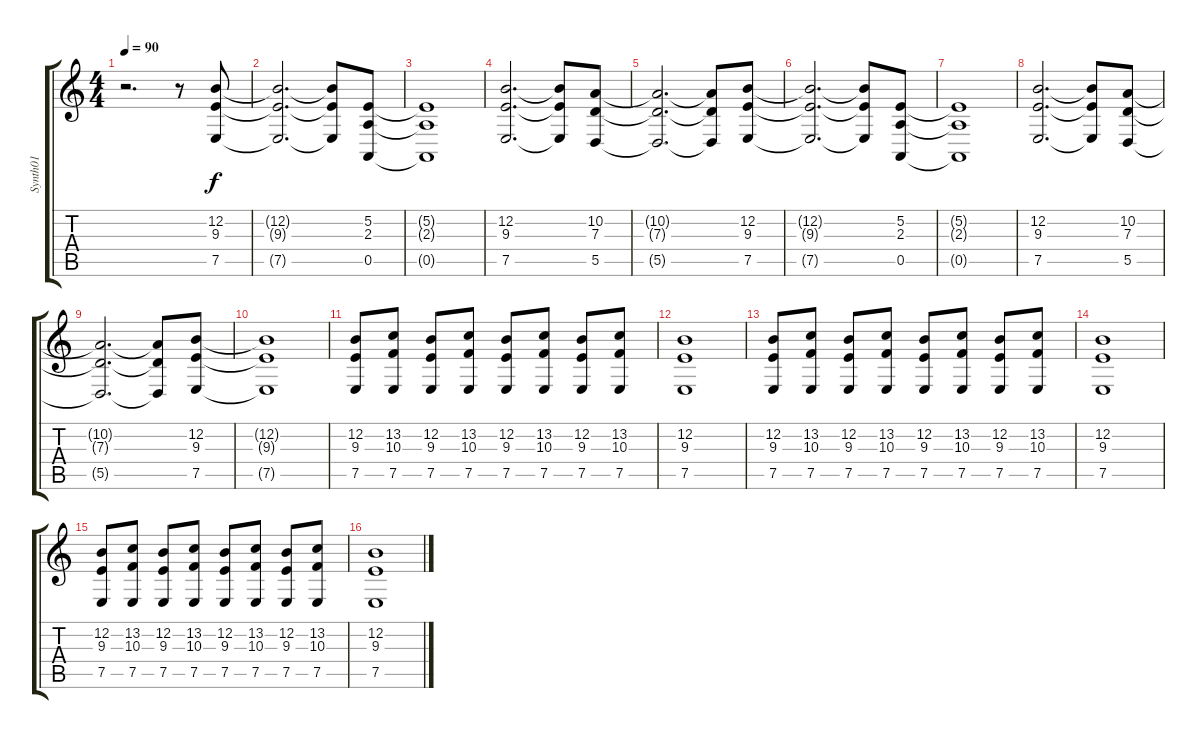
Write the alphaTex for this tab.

\track ("Synth01" "Synth01") {instrument pad7halo}
\staff {score tabs}
\tuning (E4 B3 G3 D3 A2 E2) {hide}
\ts (4 4)
\tempo 90
\clef g2
\ks c
r.2{d dy f} r.8 (12.2 9.3 7.5).8 |
(12.2{t} 9.3{t} 7.5{t}).2{d} (12.2{t} 9.3{t} 7.5{t}).8 (5.2 2.3 0.5).8 |
(5.2{t} 2.3{t} 0.5{t}).1 |
(12.2 9.3 7.5).2{d} (12.2{t} 9.3{t} 7.5{t}).8 (10.2 7.3 5.5).8 |
(10.2{t} 7.3{t} 5.5{t}).2{d} (10.2{t} 7.3{t} 5.5{t}).8 (12.2 9.3 7.5).8 |
(12.2{t} 9.3{t} 7.5{t}).2{d} (12.2{t} 9.3{t} 7.5{t}).8 (5.2 2.3 0.5).8 |
(5.2{t} 2.3{t} 0.5{t}).1 |
(12.2 9.3 7.5).2{d} (12.2{t} 9.3{t} 7.5{t}).8 (10.2 7.3 5.5).8 |
(10.2{t} 7.3{t} 5.5{t}).2{d} (10.2{t} 7.3{t} 5.5{t}).8 (12.2 9.3 7.5).8 |
(12.2{t} 9.3{t} 7.5{t}).1 |
(12.2 9.3 7.5).8 (13.2 10.3 7.5).8 (12.2 9.3 7.5).8 (13.2 10.3 7.5).8 (12.2 9.3 7.5).8 (13.2 10.3 7.5).8 (12.2 9.3 7.5).8 (13.2 10.3 7.5).8 |
(12.2 9.3 7.5).1 |
(12.2 9.3 7.5).8 (13.2 10.3 7.5).8 (12.2 9.3 7.5).8 (13.2 10.3 7.5).8 (12.2 9.3 7.5).8 (13.2 10.3 7.5).8 (12.2 9.3 7.5).8 (13.2 10.3 7.5).8 |
(12.2 9.3 7.5).1 |
(12.2 9.3 7.5).8 (13.2 10.3 7.5).8 (12.2 9.3 7.5).8 (13.2 10.3 7.5).8 (12.2 9.3 7.5).8 (13.2 10.3 7.5).8 (12.2 9.3 7.5).8 (13.2 10.3 7.5).8 |
(12.2 9.3 7.5).1
